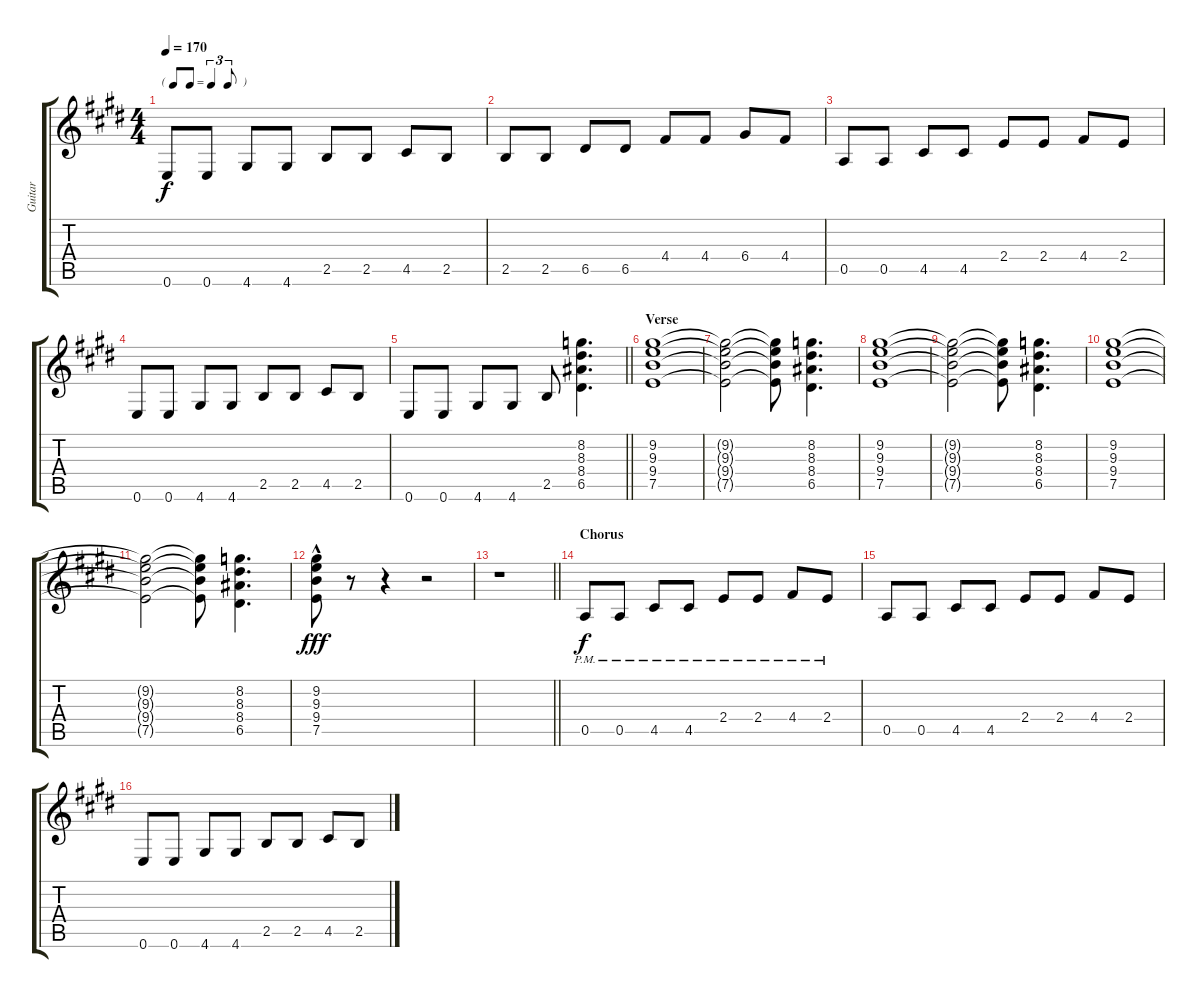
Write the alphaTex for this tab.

\track ("Guitar" "Guitar") {solo instrument overdrivenguitar}
\staff {score tabs}
\tuning (E4 B3 G3 D3 A2 E2) {hide}
\ts (4 4)
\tf triplet8th
\tempo 170
\clef g2
\ks e
0.6.8{dy f} 0.6.8 4.6.8 4.6.8 2.5.8 2.5.8 4.5.8 2.5.8 |
2.5.8 2.5.8 6.5.8 6.5.8 4.4.8 4.4.8 6.4.8 4.4.8 |
0.5.8 0.5.8 4.5.8 4.5.8 2.4.8 2.4.8 4.4.8 2.4.8 |
0.6.8 0.6.8 4.6.8 4.6.8 2.5.8 2.5.8 4.5.8 2.5.8 |
\barLineRight lightlight
0.6.8 0.6.8 4.6.8 4.6.8 2.5.8 (8.2 8.3 8.4 6.5).4{d} |
\section ("" "Verse")
(9.2 9.3 9.4 7.5).1 |
(9.2{t} 9.3{t} 9.4{t} 7.5{t}).2 (9.2{t} 9.3{t} 9.4{t} 7.5{t}).8 (8.2 8.3 8.4 6.5).4{d} |
(9.2 9.3 9.4 7.5).1 |
(9.2{t} 9.3{t} 9.4{t} 7.5{t}).2 (9.2{t} 9.3{t} 9.4{t} 7.5{t}).8 (8.2 8.3 8.4 6.5).4{d} |
(9.2 9.3 9.4 7.5).1 |
(9.2{t} 9.3{t} 9.4{t} 7.5{t}).2 (9.2{t} 9.3{t} 9.4{t} 7.5{t}).8 (8.2 8.3 8.4 6.5).4{d} |
(9.2{hac} 9.3{hac} 9.4{hac} 7.5{hac}).8{dy fff} r.8 r.4 r.2 |
\barLineRight lightlight
r.1 |
\section ("" "Chorus")
0.5{pm}.8{dy f} 0.5{pm}.8 4.5{pm}.8 4.5{pm}.8 2.4{pm}.8 2.4{pm}.8 4.4{pm}.8 2.4{pm}.8 |
0.5.8 0.5.8 4.5.8 4.5.8 2.4.8 2.4.8 4.4.8 2.4.8 |
0.6.8 0.6.8 4.6.8 4.6.8 2.5.8 2.5.8 4.5.8 2.5.8
